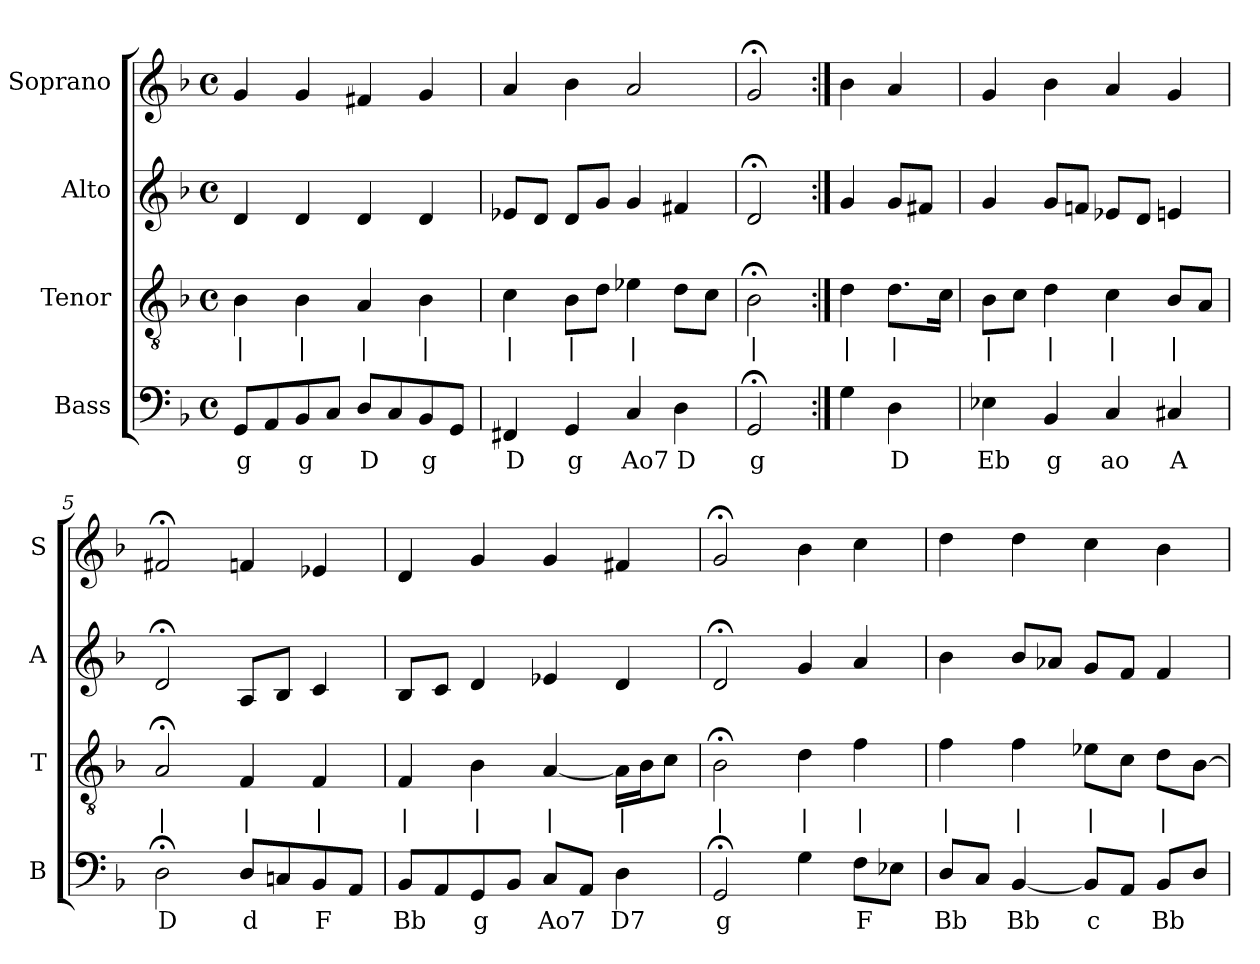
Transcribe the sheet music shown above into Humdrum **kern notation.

**kern	**text	**kern	**text	**kern	**kern
*part4	*part4	*part3	*part3	*part2	*part1
*staff4	*staff4	*staff3	*staff3	*staff2	*staff1
*I"Bass	*	*I"Tenor	*	*I"Alto	*I"Soprano
*I'B	*	*I'T	*	*I'A	*I'S
*clefF4	*	*clefGv2	*	*clefG2	*clefG2
*k[b-]	*	*k[b-]	*	*k[b-]	*k[b-]
*G:dor	*	*G:dor	*	*G:dor	*G:dor
*M4/4	*	*M4/4	*	*M4/4	*M4/4
*met(c)	*	*met(c)	*	*met(c)	*met(c)
*MM100	*	*MM100	*	*MM100	*MM100
=1	=1	=1	=1	=1	=1
8GGL	g	4B-	|	4d	4g
8AA	.	.	.	.	.
8BB-	g	4B-	|	4d	4g
8CJ	.	.	.	.	.
8DL	D	4A	|	4d	4f#X
8C	.	.	.	.	.
8BB-	g	4B-	|	4d	4g
8GGJ	.	.	.	.	.
=2	=2	=2	=2	=2	=2
4FF#X	D	4c	|	8e-XL	4a
.	.	.	.	8dJ	.
4GG	g	8B-L	|	8dL	4b-
.	.	8dJ	.	8gJ	.
4C	Ao7	4e-X	|	4g	2a
4D	D	8dL	.	4f#X	.
.	.	8cJ	.	.	.
=3	=3	=3	=3	=3	=3
2GG;<	g	2B-;<	|	2d;<	2g;<
=:|!	=:|!	=:|!	=:|!	=:|!	=:|!
4G	.	4d	|	4g	4b-
4D	D	8.dL	|	8gL	4a
.	.	.	.	8f#XJ	.
.	.	16cJk	.	.	.
=4	=4	=4	=4	=4	=4
4E-X	Eb	8B-L	|	4g	4g
.	.	8cJ	.	.	.
4BB-	g	4d	|	8gL	4b-
.	.	.	.	8fnJ	.
4C	ao	4c	|	8e-XL	4a
.	.	.	.	8dJ	.
4C#X	A	8B-L	|	4en	4g
.	.	8AJ	.	.	.
=5	=5	=5	=5	=5	=5
2D;<	D	2A;<	|	2d;<	2f#X;<
8DL	d	4F	|	8AL	4fn
8Cn	.	.	.	8B-J	.
8BB-	F	4F	|	4c	4e-X
8AAJ	.	.	.	.	.
=6	=6	=6	=6	=6	=6
8BB-L	Bb	4F	|	8B-L	4d
8AA	.	.	.	8cJ	.
8GG	g	4B-	|	4d	4g
8BB-J	.	.	.	.	.
8CL	Ao7	[4A	|	4e-X	4g
8AAJ	.	.	.	.	.
4D	D7	16ALL]	|	4d	4f#X
.	.	16B-J	.	.	.
.	.	8cJ	.	.	.
=7	=7	=7	=7	=7	=7
2GG;<	g	2B-;<	|	2d;<	2g;<
4G	.	4d	|	4g	4b-
8FL	F	4f	|	4a	4cc
8E-XJ	.	.	.	.	.
=8	=8	=8	=8	=8	=8
8DL	Bb	4f	|	4b-	4dd
8CJ	.	.	.	.	.
[4BB-	Bb	4f	|	8b-L	4dd
.	.	.	.	8a-XJ	.
8BB-L]	c	8e-XL	|	8gL	4cc
8AAJ	.	8cJ	.	8fJ	.
8BB-L	Bb	8dL	|	4f	4b-
8DJ	.	[8B-J	.	.	.
=	=	=	=	=	=
*-	*-	*-	*-	*-	*-
